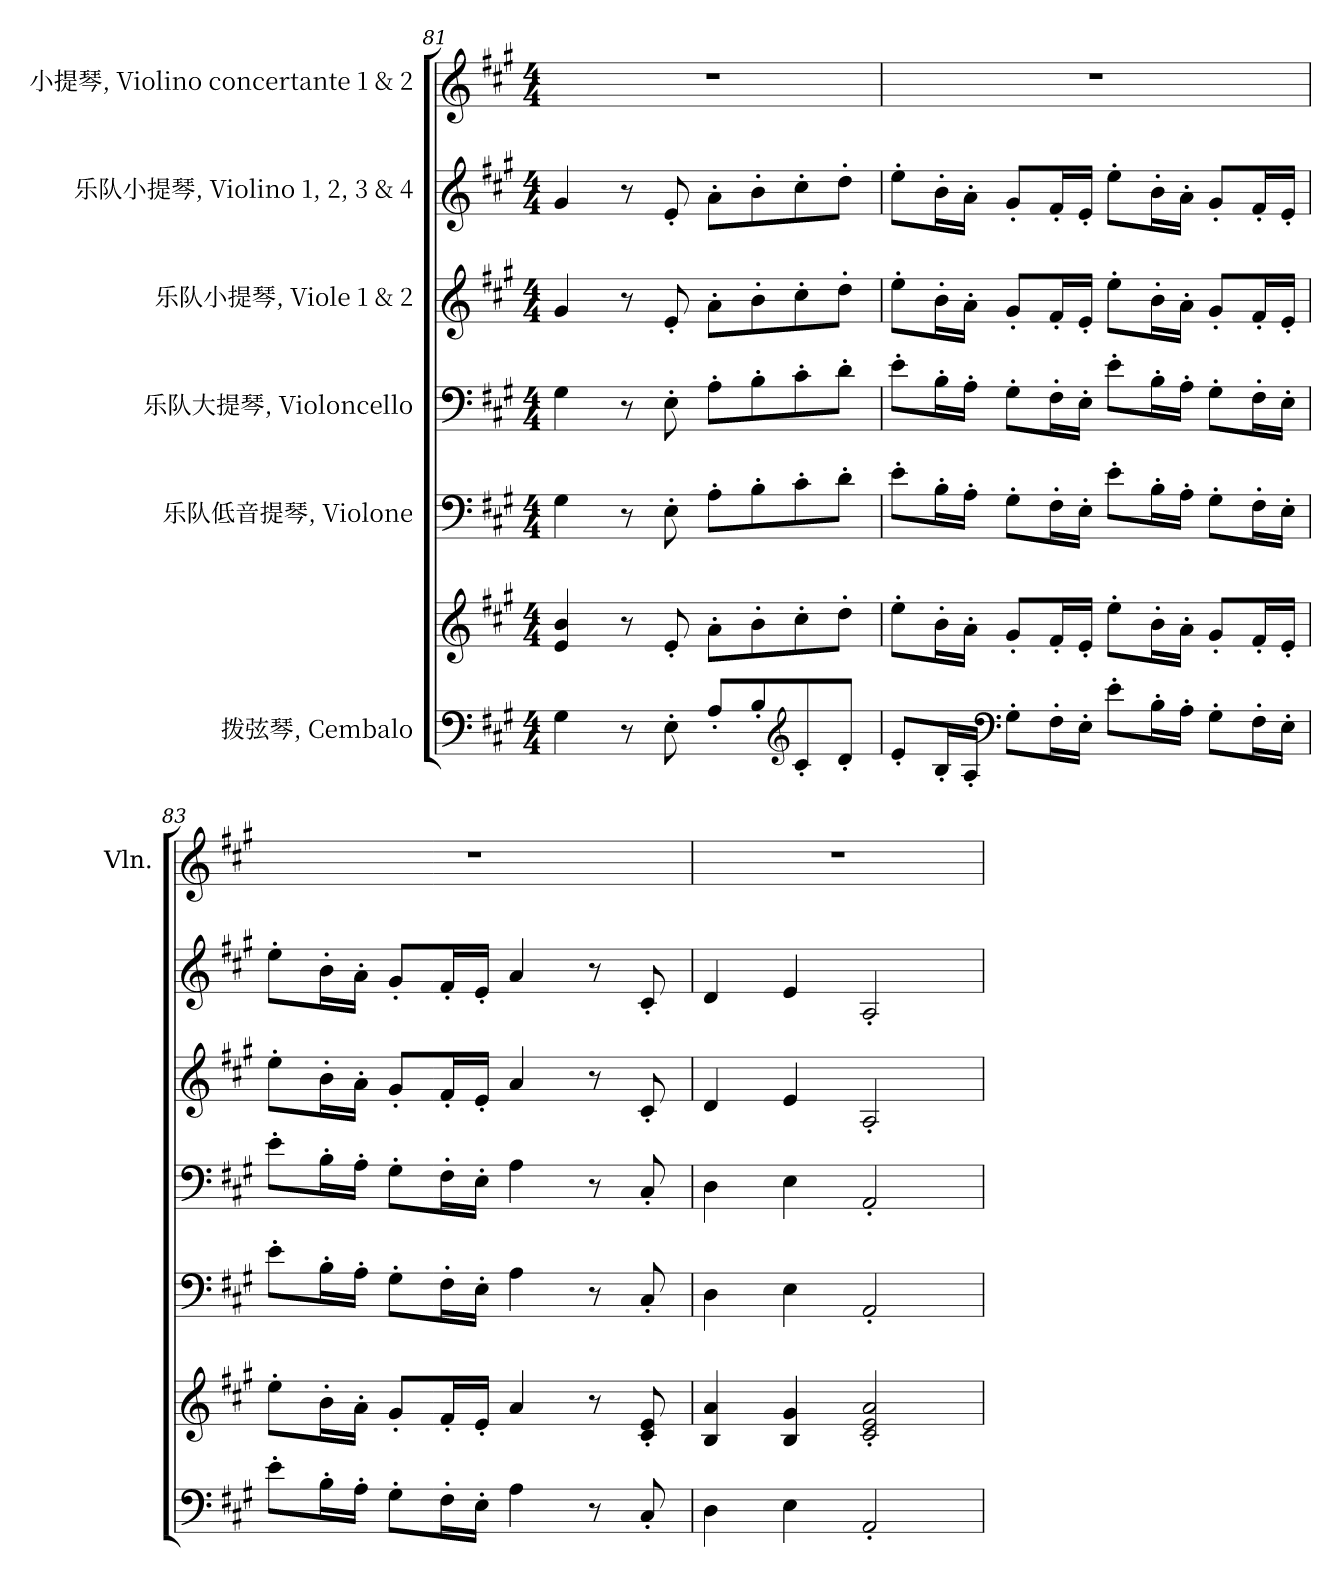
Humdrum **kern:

**kern	**kern	**kern	**kern	**kern	**kern	**kern
*part6	*part6	*part5	*part4	*part3	*part2	*part1
*staff7	*staff6	*staff5	*staff4	*staff3	*staff2	*staff1
*I"拨弦琴, Cembalo	*	*I"乐队低音提琴, Violone	*I"乐队大提琴, Violoncello	*I"乐队小提琴, Viole 1 &amp; 2	*I"乐队小提琴, Violino 1, 2, 3 &amp; 4	*I"小提琴, Violino concertante 1 &amp; 2
*	*	*	*	*	*	*I'Vln.
*clefF4	*clefG2	*clefF4	*clefF4	*clefG2	*clefG2	*clefG2
*	*	*ITrd7c12	*	*	*	*
*k[f#c#g#]	*k[f#c#g#]	*k[f#c#g#]	*k[f#c#g#]	*k[f#c#g#]	*k[f#c#g#]	*k[f#c#g#]
*M4/4	*M4/4	*M4/4	*M4/4	*M4/4	*M4/4	*M4/4
=81	=81	=81	=81	=81	=81	=81
4G#\	4e/ 4b/	4GG#\	4G#\	4g#/	4g#/	1r
8r	8r	8r	8r	8r	8r	.
8E'\	8e'/	8EE'\	8E'\	8e'/	8e'/	.
8A'/L	8a'\L	8AA'\L	8A'\L	8a'\L	8a'\L	.
8B'/	8b'\	8BB'\	8B'\	8b'\	8b'\	.
*clefG2	*	*	*	*	*	*
8c#'/	8cc#'\	8C#'\	8c#'\	8cc#'\	8cc#'\	.
8d'/J	8dd'\J	8D'\J	8d'\J	8dd'\J	8dd'\J	.
=82	=82	=82	=82	=82	=82	=82
8e'/L	8ee'\L	8E'\L	8e'\L	8ee'\L	8ee'\L	1r
16B'/L	16b'\L	16BB'\L	16B'\L	16b'\L	16b'\L	.
16A'/JJ	16a'\JJ	16AA'\JJ	16A'\JJ	16a'\JJ	16a'\JJ	.
*clefF4	*	*	*	*	*	*
8G#'\L	8g#'/L	8GG#'\L	8G#'\L	8g#'/L	8g#'/L	.
16F#'\L	16f#'/L	16FF#'\L	16F#'\L	16f#'/L	16f#'/L	.
16E'\JJ	16e'/JJ	16EE'\JJ	16E'\JJ	16e'/JJ	16e'/JJ	.
8e'\L	8ee'\L	8E'\L	8e'\L	8ee'\L	8ee'\L	.
16B'\L	16b'\L	16BB'\L	16B'\L	16b'\L	16b'\L	.
16A'\JJ	16a'\JJ	16AA'\JJ	16A'\JJ	16a'\JJ	16a'\JJ	.
8G#'\L	8g#'/L	8GG#'\L	8G#'\L	8g#'/L	8g#'/L	.
16F#'\L	16f#'/L	16FF#'\L	16F#'\L	16f#'/L	16f#'/L	.
16E'\JJ	16e'/JJ	16EE'\JJ	16E'\JJ	16e'/JJ	16e'/JJ	.
!!LO:PB:g=z
=83	=83	=83	=83	=83	=83	=83
8e'\L	8ee'\L	8E'\L	8e'\L	8ee'\L	8ee'\L	1r
16B'\L	16b'\L	16BB'\L	16B'\L	16b'\L	16b'\L	.
16A'\JJ	16a'\JJ	16AA'\JJ	16A'\JJ	16a'\JJ	16a'\JJ	.
8G#'\L	8g#'/L	8GG#'\L	8G#'\L	8g#'/L	8g#'/L	.
16F#'\L	16f#'/L	16FF#'\L	16F#'\L	16f#'/L	16f#'/L	.
16E'\JJ	16e'/JJ	16EE'\JJ	16E'\JJ	16e'/JJ	16e'/JJ	.
4A\	4a/	4AA\	4A\	4a/	4a/	.
8r	8r	8r	8r	8r	8r	.
8C#'/	8c#/' 8e/'	8CC#'/	8C#'/	8c#'/	8c#'/	.
=84	=84	=84	=84	=84	=84	=84
*	*	*	*	*	*	*MM112
4D\	4B/ 4a/	4DD\	4D\	4d/	4d/	1r
4E\	4B/ 4g#/	4EE\	4E\	4e/	4e/	.
2AA'/	2c#/' 2e/' 2a/'	2AAA'/	2AA'/	2A'/	2A'/	.
=	=	=	=	=	=	=
*-	*-	*-	*-	*-	*-	*-
